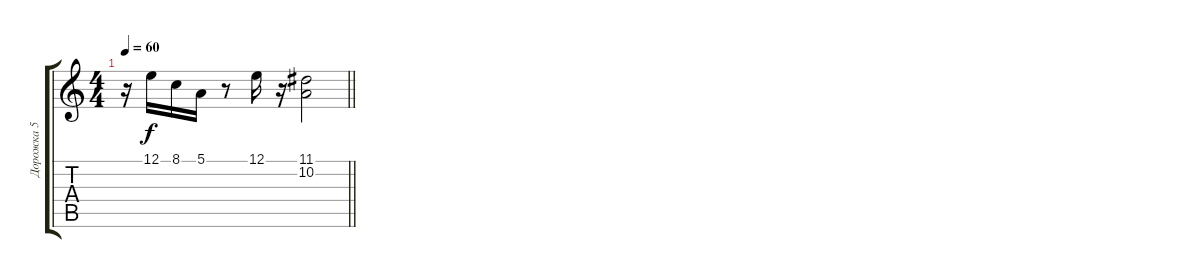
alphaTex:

\track ("Дорожка 5" "Дорожка 5") {instrument frenchhorn}
\staff {score tabs}
\tuning (E4 B3 G3 D3 A2 E2) {hide}
\ts (4 4)
\tempo 60
\clef g2
\barLineRight lightlight
\ks c
r.16{dy f} 12.1.16 8.1.16 5.1.16 r.8 12.1.16 r.16 (11.1 10.2).2
